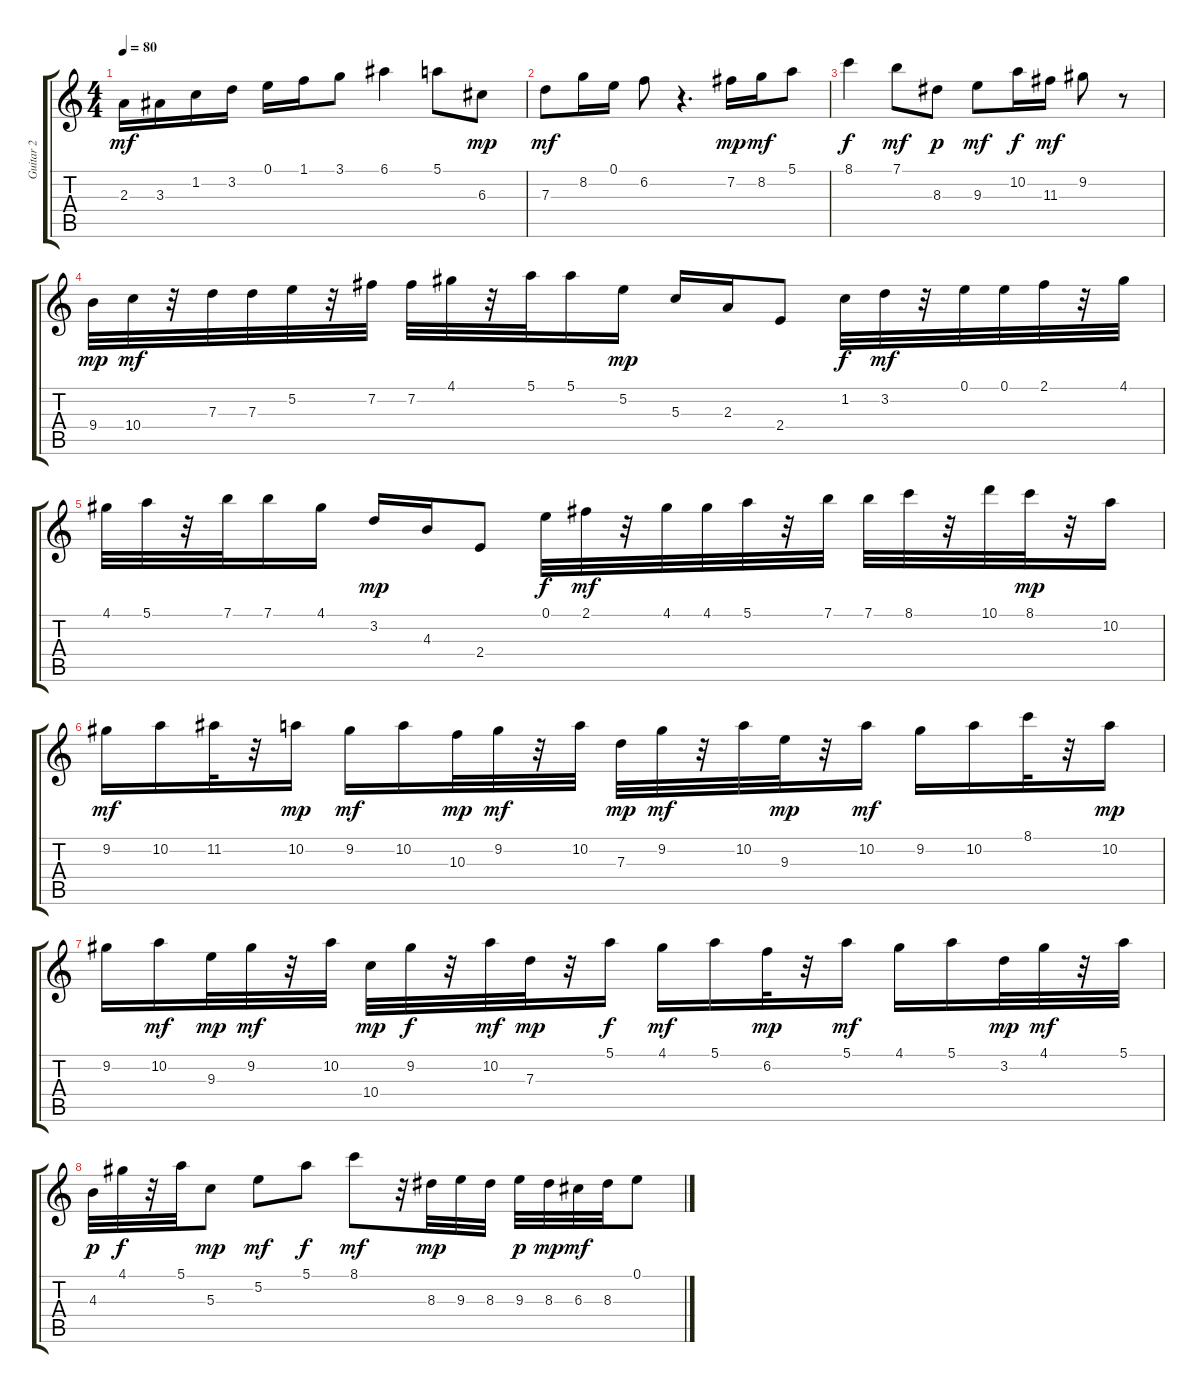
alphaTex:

\track ("Guitar 2" "Guitar 2") {instrument acousticguitarnylon}
\staff {score tabs}
\tuning (E4 B3 G3 D3 A2 E2) {hide}
\ts (4 4)
\tempo 80
\clef g2
\ks c
2.3.16{dy mf} 3.3.16 1.2.16 3.2.16 0.1.16 1.1.16 3.1.8 6.1.4 5.1.8 6.3.8{dy mp} |
7.3.8{dy mf} 8.2.16 0.1.16 6.2.8 r.4{d} 7.2.16{dy mp} 8.2.16{dy mf} 5.1.8 |
8.1.4{dy f} 7.1.8{dy mf} 8.3.8{dy p} 9.3.8{dy mf} 10.2.16{dy f} 11.3.16{dy mf} 9.2.8 r.8 |
9.4.32{dy mp} 10.4.32{dy mf} r.32 7.3.32 7.3.32 5.2.32 r.32 7.2.32 7.2.32 4.1.32 r.32 5.1.32 5.1.16 5.2.16{dy mp} 5.3.16 2.3.16 2.4.8 1.2.32{dy f} 3.2.32{dy mf} r.32 0.1.32 0.1.32 2.1.32 r.32 4.1.32 |
4.1.32 5.1.32 r.32 7.1.32 7.1.16 4.1.16 3.2.16{dy mp} 4.3.16 2.4.8 0.1.32{dy f} 2.1.32{dy mf} r.32 4.1.32 4.1.32 5.1.32 r.32 7.1.32 7.1.32 8.1.32 r.32 10.1.32 8.1.32{dy mp} r.32 10.2.16 |
9.2.16{dy mf} 10.2.16 11.2.32 r.32 10.2.16{dy mp} 9.2.16{dy mf} 10.2.16 10.3.32{dy mp} 9.2.32{dy mf} r.32 10.2.32 7.3.32{dy mp} 9.2.32{dy mf} r.32 10.2.32 9.3.32{dy mp} r.32 10.2.16{dy mf} 9.2.16 10.2.16 8.1.32 r.32 10.2.16{dy mp} |
9.2.16 10.2.16{dy mf} 9.3.32{dy mp} 9.2.32{dy mf} r.32 10.2.32 10.4.32{dy mp} 9.2.32{dy f} r.32 10.2.32{dy mf} 7.3.32{dy mp} r.32 5.1.16{dy f} 4.1.16{dy mf} 5.1.16 6.2.32{dy mp} r.32 5.1.16{dy mf} 4.1.16 5.1.16 3.2.32{dy mp} 4.1.32{dy mf} r.32 5.1.32 |
4.3.32{dy p} 4.1.32{dy f} r.32 5.1.32 5.3.8{dy mp} 5.2.8{dy mf} 5.1.8{dy f} 8.1.8{dy mf} r.32 8.3.32{dy mp} 9.3.32 8.3.32 9.3.32{dy p} 8.3.32{dy mp} 6.3.32{dy mf} 8.3.32 0.1.8
